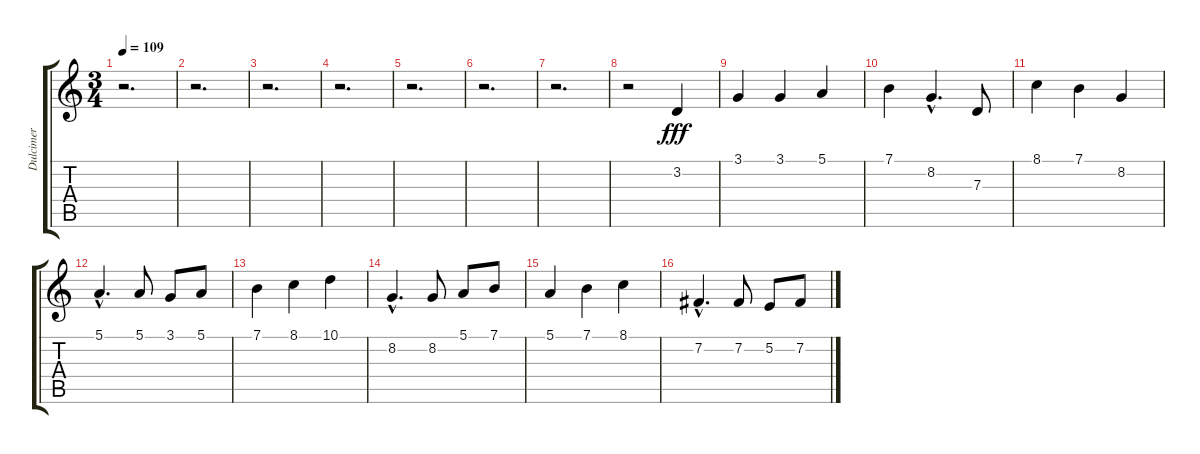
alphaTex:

\track ("Dulcimer" "Dulcimer") {instrument dulcimer}
\staff {score tabs}
\tuning (E4 B3 G3 D3 A2 E2) {hide}
\ts (3 4)
\tempo 109
\clef g2
\ks c
r.2{d dy fff instrument dulcimer} |
r.2{d} |
r.2{d} |
r.2{d} |
r.2{d} |
r.2{d} |
r.2{d} |
r.2 3.2.4 |
3.1.4 3.1.4 5.1.4 |
7.1.4 8.2{hac}.4{d} 7.3.8 |
8.1.4 7.1.4 8.2.4 |
5.1{hac}.4{d} 5.1.8 3.1.8 5.1.8 |
7.1.4 8.1.4 10.1.4 |
8.2{hac}.4{d} 8.2.8 5.1.8 7.1.8 |
5.1.4 7.1.4 8.1.4 |
7.2{hac}.4{d} 7.2.8 5.2.8 7.2.8
